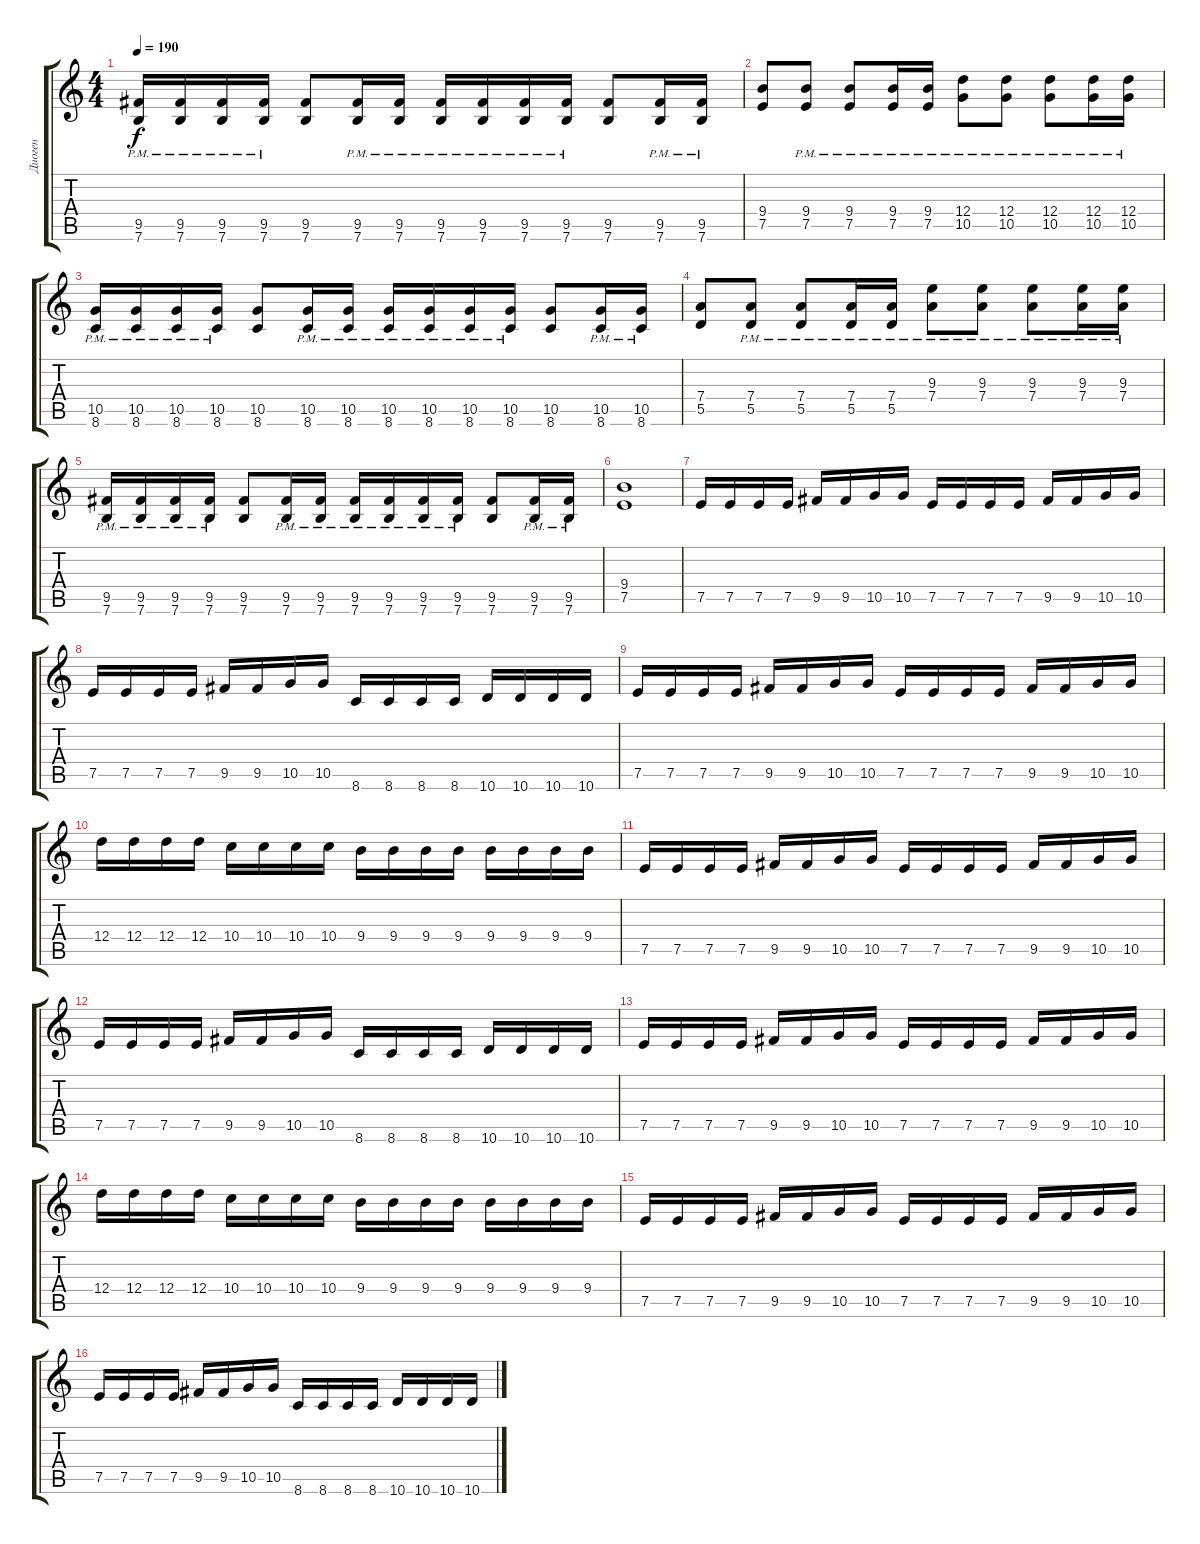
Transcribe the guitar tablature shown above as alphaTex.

\track ("Диоген" "Диоген") {instrument distortionguitar}
\staff {score tabs}
\tuning (E4 B3 G3 D3 A2 E2) {hide}
\ts (4 4)
\tempo 190
\clef g2
\ks c
(9.5{pm} 7.6{pm}).16{dy f} (9.5{pm} 7.6{pm}).16 (9.5{pm} 7.6{pm}).16 (9.5{pm} 7.6{pm}).16 (9.5 7.6).8 (9.5{pm} 7.6{pm}).16 (9.5{pm} 7.6{pm}).16 (9.5{pm} 7.6{pm}).16 (9.5{pm} 7.6{pm}).16 (9.5{pm} 7.6{pm}).16 (9.5{pm} 7.6{pm}).16 (9.5 7.6).8 (9.5{pm} 7.6{pm}).16 (9.5{pm} 7.6{pm}).16 |
(9.4 7.5).8 (9.4{pm} 7.5{pm}).8 (9.4{pm} 7.5{pm}).8 (9.4{pm} 7.5{pm}).16 (9.4{pm} 7.5{pm}).16 (12.4{pm} 10.5{pm}).8 (12.4{pm} 10.5{pm}).8 (12.4{pm} 10.5{pm}).8 (12.4{pm} 10.5{pm}).16 (12.4{pm} 10.5{pm}).16 |
(10.5{pm} 8.6{pm}).16 (10.5{pm} 8.6{pm}).16 (10.5{pm} 8.6{pm}).16 (10.5{pm} 8.6{pm}).16 (10.5 8.6).8 (10.5{pm} 8.6{pm}).16 (10.5{pm} 8.6{pm}).16 (10.5{pm} 8.6{pm}).16 (10.5{pm} 8.6{pm}).16 (10.5{pm} 8.6{pm}).16 (10.5{pm} 8.6{pm}).16 (10.5 8.6).8 (10.5{pm} 8.6{pm}).16 (10.5{pm} 8.6{pm}).16 |
(7.4 5.5).8 (7.4{pm} 5.5{pm}).8 (7.4{pm} 5.5{pm}).8 (7.4{pm} 5.5{pm}).16 (7.4{pm} 5.5{pm}).16 (9.3{pm} 7.4{pm}).8 (9.3{pm} 7.4{pm}).8 (9.3{pm} 7.4{pm}).8 (9.3{pm} 7.4{pm}).16 (9.3{pm} 7.4{pm}).16 |
(9.5{pm} 7.6{pm}).16 (9.5{pm} 7.6{pm}).16 (9.5{pm} 7.6{pm}).16 (9.5{pm} 7.6{pm}).16 (9.5 7.6).8 (9.5{pm} 7.6{pm}).16 (9.5{pm} 7.6{pm}).16 (9.5{pm} 7.6{pm}).16 (9.5{pm} 7.6{pm}).16 (9.5{pm} 7.6{pm}).16 (9.5{pm} 7.6{pm}).16 (9.5 7.6).8 (9.5{pm} 7.6{pm}).16 (9.5{pm} 7.6{pm}).16 |
(9.4 7.5).1 |
7.5.16 7.5.16 7.5.16 7.5.16 9.5.16 9.5.16 10.5.16 10.5.16 7.5.16 7.5.16 7.5.16 7.5.16 9.5.16 9.5.16 10.5.16 10.5.16 |
7.5.16 7.5.16 7.5.16 7.5.16 9.5.16 9.5.16 10.5.16 10.5.16 8.6.16 8.6.16 8.6.16 8.6.16 10.6.16 10.6.16 10.6.16 10.6.16 |
7.5.16 7.5.16 7.5.16 7.5.16 9.5.16 9.5.16 10.5.16 10.5.16 7.5.16 7.5.16 7.5.16 7.5.16 9.5.16 9.5.16 10.5.16 10.5.16 |
12.4.16 12.4.16 12.4.16 12.4.16 10.4.16 10.4.16 10.4.16 10.4.16 9.4.16 9.4.16 9.4.16 9.4.16 9.4.16 9.4.16 9.4.16 9.4.16 |
7.5.16 7.5.16 7.5.16 7.5.16 9.5.16 9.5.16 10.5.16 10.5.16 7.5.16 7.5.16 7.5.16 7.5.16 9.5.16 9.5.16 10.5.16 10.5.16 |
7.5.16 7.5.16 7.5.16 7.5.16 9.5.16 9.5.16 10.5.16 10.5.16 8.6.16 8.6.16 8.6.16 8.6.16 10.6.16 10.6.16 10.6.16 10.6.16 |
7.5.16 7.5.16 7.5.16 7.5.16 9.5.16 9.5.16 10.5.16 10.5.16 7.5.16 7.5.16 7.5.16 7.5.16 9.5.16 9.5.16 10.5.16 10.5.16 |
12.4.16 12.4.16 12.4.16 12.4.16 10.4.16 10.4.16 10.4.16 10.4.16 9.4.16 9.4.16 9.4.16 9.4.16 9.4.16 9.4.16 9.4.16 9.4.16 |
7.5.16 7.5.16 7.5.16 7.5.16 9.5.16 9.5.16 10.5.16 10.5.16 7.5.16 7.5.16 7.5.16 7.5.16 9.5.16 9.5.16 10.5.16 10.5.16 |
7.5.16 7.5.16 7.5.16 7.5.16 9.5.16 9.5.16 10.5.16 10.5.16 8.6.16 8.6.16 8.6.16 8.6.16 10.6.16 10.6.16 10.6.16 10.6.16
